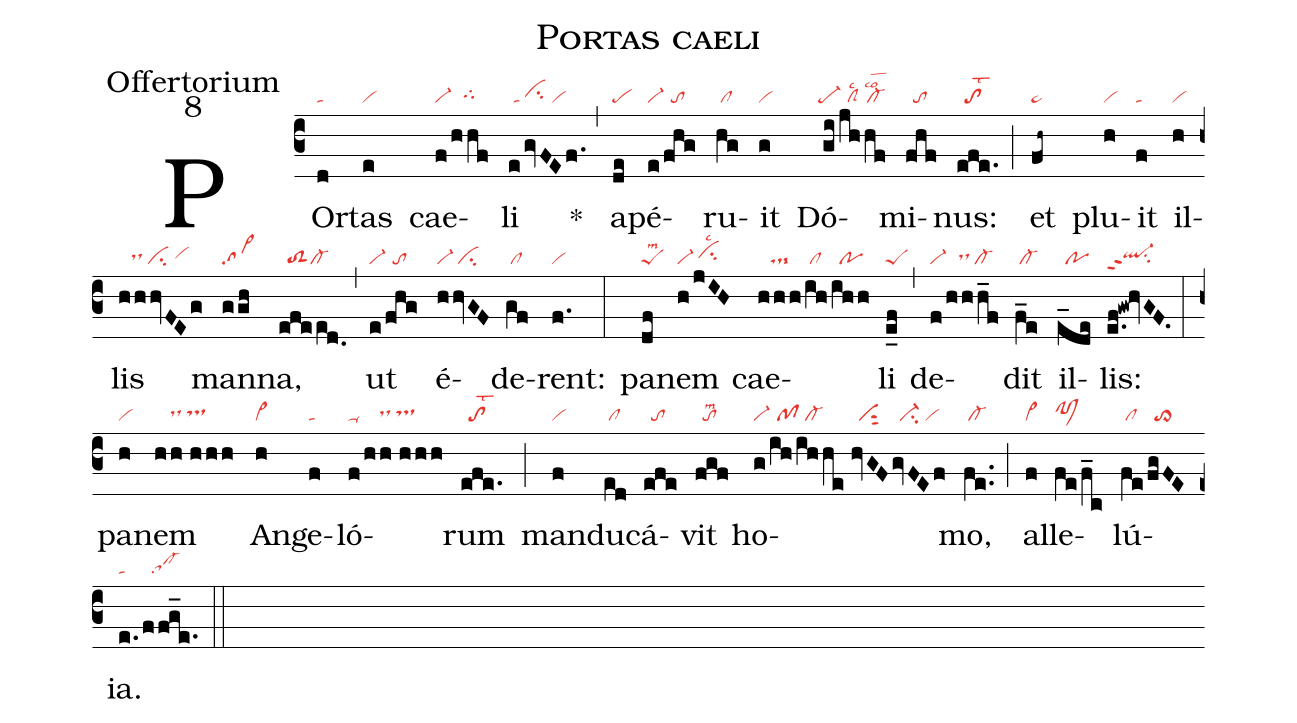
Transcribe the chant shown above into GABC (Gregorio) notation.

name:Portas caeli;
office-part:Offertorium;
mode:8;
nabc-lines:1;
%%
(c3) POr(d|ta)tas(e|vi) cae(f|vi-|/hhf|///tghh)li(e/gvFEf.|/ta/cihh/vi) *(,)
a(de|pe)pé(e|vi-|/fhg|//to)ru(hg|/cl)it(g|vi) Dó(gi|`pe-|/jh|//clSlsc2|hf|cl-lsco2)mi(fhf|//to)nus:(efe.|//tolst2) (;)
et(fh~|pe~) plu(h|vi)it(f|ta) il(h|vi)lis(hhhvFEg|///dshh/ci/vihh) man(ggh|sa>)na,(efeed.0|//toS2cl-) (,) ut(e|vi-|/fhg|//to) é(h|vi-|hvGF|/ci)de(gf|/cl)rent:(f.|vi) (:)
pa(df|peSlsm2)nem(h|vi-|jIH|/cihhlsc2) cae(hhh|///ts-|/ih|/cl|/ihh|//po)li(e_f|peS) (,) de(f|vi-|/hhh_f|///dshh/cl-)dit(f_e|/cl-) il(e_de|//po)lis:(e.f!gw!hvGF.|ql-hhppt2su2) (:)
pa(h|vi)nem(hh//hhh|////dshh/tshh) An(h|vi>)ge(f|ta)ló(f|ta-|/hh//hhh|////dshh/tshh)rum(efe.|//tolst2) (;)
man(f|vi)du(ed|/cl)cá(efe|//to)vit(fgf|//tolsm2) ho(g|vi-|/ih/ihhe|//pf/cl-|//hvGF|//visut2|gvFEf|//ci-/vi)mo,(fe..|/cl-) (;)
al(f|vi>)le(fe/f_c|pfMhh)lú(fe|/cl|/fgFE|//to>)ia.(e.|ta|/ffg_e.|//sa!cl-) (::)
